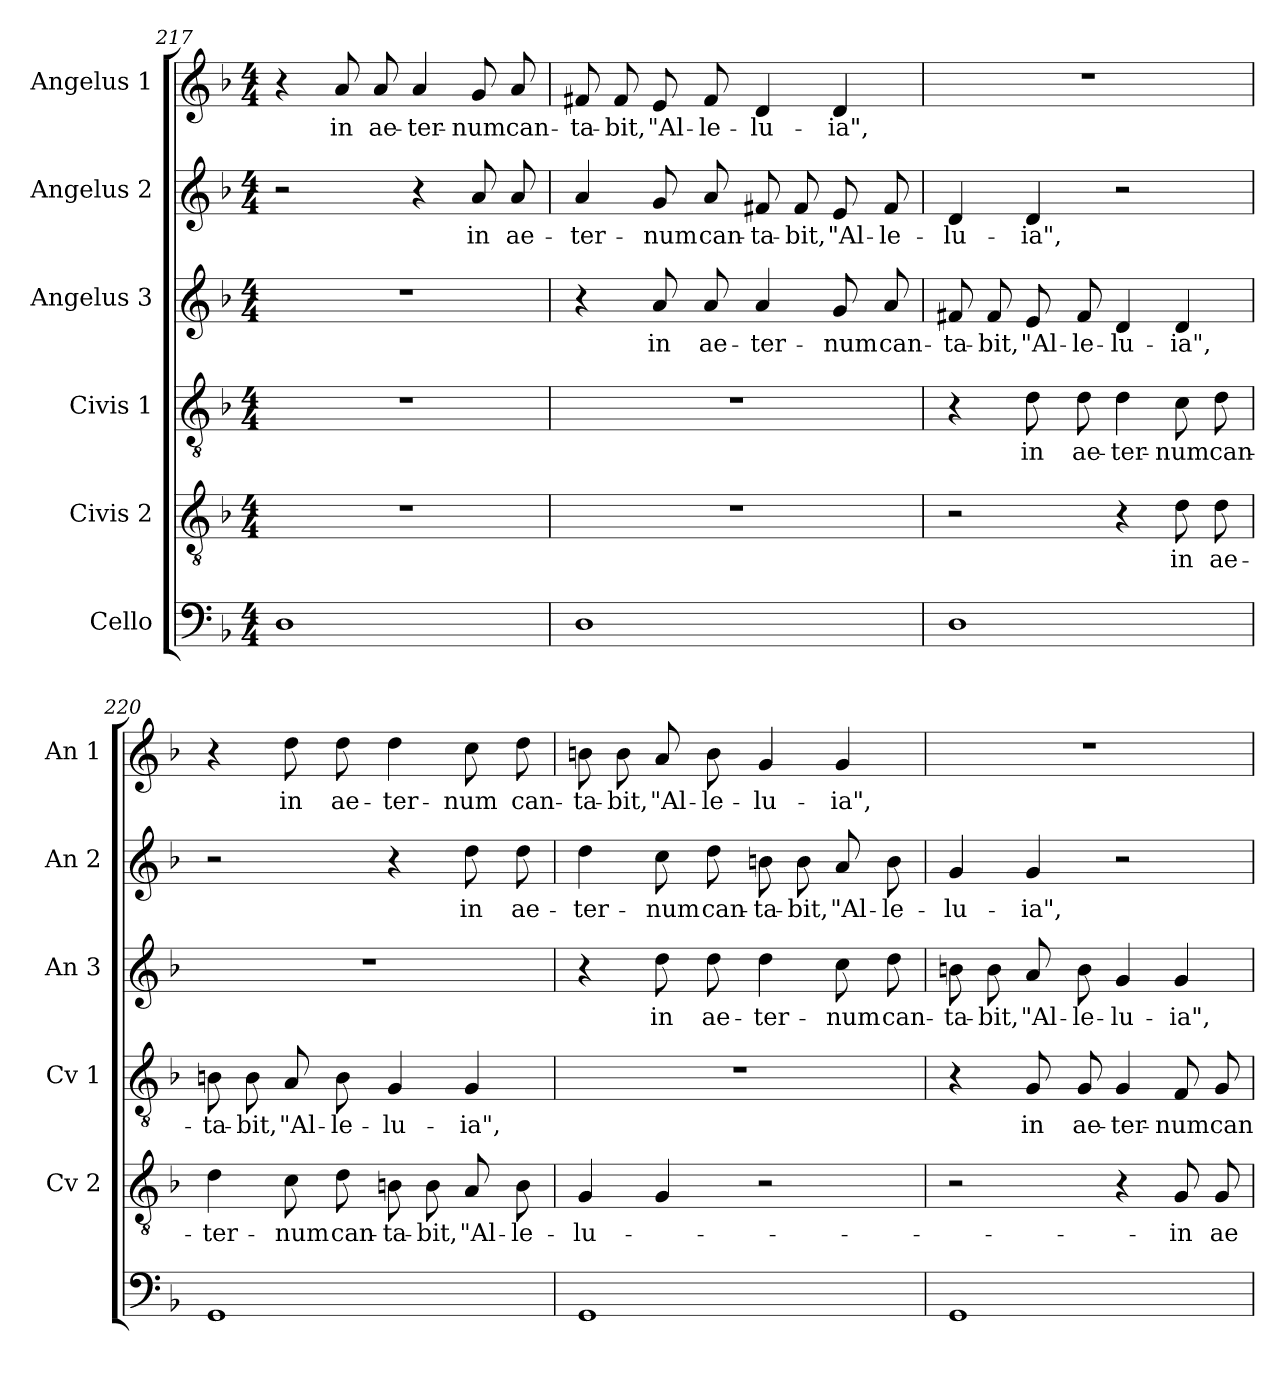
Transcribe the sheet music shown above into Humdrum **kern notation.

**kern	**kern	**text	**kern	**text	**kern	**text	**kern	**text	**kern	**text
*part6	*part5	*part5	*part4	*part4	*part3	*part3	*part2	*part2	*part1	*part1
*staff6	*staff5	*staff5	*staff4	*staff4	*staff3	*staff3	*staff2	*staff2	*staff1	*staff1
*I"Cello	*I"Civis 2	*	*I"Civis 1	*	*I"Angelus 3	*	*I"Angelus 2	*	*I"Angelus 1	*
*	*I'Cv 2	*	*I'Cv 1	*	*I'An 3	*	*I'An 2	*	*I'An 1	*
*clefF4	*clefGv2	*	*clefGv2	*	*clefG2	*	*clefG2	*	*clefG2	*
*k[b-]	*k[b-]	*	*k[b-]	*	*k[b-]	*	*k[b-]	*	*k[b-]	*
*F:	*F:	*	*F:	*	*F:	*	*F:	*	*F:	*
*M4/4	*M4/4	*	*M4/4	*	*M4/4	*	*M4/4	*	*M4/4	*
=217	=217	=217	=217	=217	=217	=217	=217	=217	=217	=217
1D	1r	.	1r	.	1r	.	2r	.	4r	.
!	!	!	!	!	!	!	!	!	!	!LO:LY:b
.	.	.	.	.	.	.	.	.	8a/	in
!	!	!	!	!	!	!	!	!	!	!LO:LY:b
.	.	.	.	.	.	.	.	.	8a/	ae-
!	!	!	!	!	!	!	!	!	!	!LO:LY:b
.	.	.	.	.	.	.	4r	.	4a/	-ter-
!	!	!	!	!	!	!	!	!LO:LY:b	!	!
!	!	!	!	!	!	!	!	!	!	!LO:LY:b
.	.	.	.	.	.	.	8a/	in	8g/	-num
!	!	!	!	!	!	!	!	!LO:LY:b	!	!
!	!	!	!	!	!	!	!	!	!	!LO:LY:b
.	.	.	.	.	.	.	8a/	ae-	8a/	can-
=218	=218	=218	=218	=218	=218	=218	=218	=218	=218	=218
!	!	!	!	!	!	!	!	!LO:LY:b	!	!
!	!	!	!	!	!	!	!	!	!	!LO:LY:b
1D	1r	.	1r	.	4r	.	4a/	-ter-	8f#X/	-ta-
!	!	!	!	!	!	!	!	!	!	!LO:LY:b
.	.	.	.	.	.	.	.	.	8f#/	-bit,
!	!	!	!	!	!	!LO:LY:b	!	!	!	!
!	!	!	!	!	!	!	!	!LO:LY:b	!	!
!	!	!	!	!	!	!	!	!	!	!LO:LY:b
.	.	.	.	.	8a/	in	8g/	-num	8e/	"Al-
!	!	!	!	!	!	!LO:LY:b	!	!	!	!
!	!	!	!	!	!	!	!	!LO:LY:b	!	!
!	!	!	!	!	!	!	!	!	!	!LO:LY:b
.	.	.	.	.	8a/	ae-	8a/	can-	8f#/	-le-
!	!	!	!	!	!	!LO:LY:b	!	!	!	!
!	!	!	!	!	!	!	!	!LO:LY:b	!	!
!	!	!	!	!	!	!	!	!	!	!LO:LY:b
.	.	.	.	.	4a/	-ter-	8f#X/	-ta-	4d/	-lu-
!	!	!	!	!	!	!	!	!LO:LY:b	!	!
.	.	.	.	.	.	.	8f#/	-bit,	.	.
!	!	!	!	!	!	!LO:LY:b	!	!	!	!
!	!	!	!	!	!	!	!	!LO:LY:b	!	!
!	!	!	!	!	!	!	!	!	!	!LO:LY:b
.	.	.	.	.	8g/	-num	8e/	"Al-	4d/	-ia",
!	!	!	!	!	!	!LO:LY:b	!	!	!	!
!	!	!	!	!	!	!	!	!LO:LY:b	!	!
.	.	.	.	.	8a/	can-	8f#/	-le-	.	.
!!LO:PB:g=z
=219	=219	=219	=219	=219	=219	=219	=219	=219	=219	=219
!	!	!	!	!	!	!LO:LY:b	!	!	!	!
!	!	!	!	!	!	!	!	!LO:LY:b	!	!
1D	2r	.	4r	.	8f#X/	-ta-	4d/	-lu-	1r	.
!	!	!	!	!	!	!LO:LY:b	!	!	!	!
.	.	.	.	.	8f#/	-bit,	.	.	.	.
!	!	!	!	!LO:LY:b	!	!	!	!	!	!
!	!	!	!	!	!	!LO:LY:b	!	!	!	!
!	!	!	!	!	!	!	!	!LO:LY:b	!	!
.	.	.	8d\	in	8e/	"Al-	4d/	-ia",	.	.
!	!	!	!	!LO:LY:b	!	!	!	!	!	!
!	!	!	!	!	!	!LO:LY:b	!	!	!	!
.	.	.	8d\	ae-	8f#/	-le-	.	.	.	.
!	!	!	!	!LO:LY:b	!	!	!	!	!	!
!	!	!	!	!	!	!LO:LY:b	!	!	!	!
.	4r	.	4d\	-ter-	4d/	-lu-	2r	.	.	.
!	!	!LO:LY:b	!	!	!	!	!	!	!	!
!	!	!	!	!LO:LY:b	!	!	!	!	!	!
!	!	!	!	!	!	!LO:LY:b	!	!	!	!
.	8d\	in	8c\	-num	4d/	-ia",	.	.	.	.
!	!	!LO:LY:b	!	!	!	!	!	!	!	!
!	!	!	!	!LO:LY:b	!	!	!	!	!	!
.	8d\	ae-	8d\	can-	.	.	.	.	.	.
=220	=220	=220	=220	=220	=220	=220	=220	=220	=220	=220
!	!	!LO:LY:b	!	!	!	!	!	!	!	!
!	!	!	!	!LO:LY:b	!	!	!	!	!	!
1GG	4d\	-ter-	8Bn\	-ta-	1r	.	2r	.	4r	.
!	!	!	!	!LO:LY:b	!	!	!	!	!	!
.	.	.	8B\	-bit,	.	.	.	.	.	.
!	!	!LO:LY:b	!	!	!	!	!	!	!	!
!	!	!	!	!LO:LY:b	!	!	!	!	!	!
!	!	!	!	!	!	!	!	!	!	!LO:LY:b
.	8c\	-num	8A/	"Al-	.	.	.	.	8dd\	in
!	!	!LO:LY:b	!	!	!	!	!	!	!	!
!	!	!	!	!LO:LY:b	!	!	!	!	!	!
!	!	!	!	!	!	!	!	!	!	!LO:LY:b
.	8d\	can-	8B\	-le-	.	.	.	.	8dd\	ae-
!	!	!LO:LY:b	!	!	!	!	!	!	!	!
!	!	!	!	!LO:LY:b	!	!	!	!	!	!
!	!	!	!	!	!	!	!	!	!	!LO:LY:b
.	8Bn\	-ta-	4G/	-lu-	.	.	4r	.	4dd\	-ter-
!	!	!LO:LY:b	!	!	!	!	!	!	!	!
.	8B\	-bit,	.	.	.	.	.	.	.	.
!	!	!LO:LY:b	!	!	!	!	!	!	!	!
!	!	!	!	!LO:LY:b	!	!	!	!	!	!
!	!	!	!	!	!	!	!	!LO:LY:b	!	!
!	!	!	!	!	!	!	!	!	!	!LO:LY:b
.	8A/	"Al-	4G/	-ia",	.	.	8dd\	in	8cc\	-num
!	!	!LO:LY:b	!	!	!	!	!	!	!	!
!	!	!	!	!	!	!	!	!LO:LY:b	!	!
!	!	!	!	!	!	!	!	!	!	!LO:LY:b
.	8B\	-le-	.	.	.	.	8dd\	ae-	8dd\	can-
=221	=221	=221	=221	=221	=221	=221	=221	=221	=221	=221
!	!	!LO:LY:b	!	!	!	!	!	!	!	!
!	!	!	!	!	!	!	!	!LO:LY:b	!	!
!	!	!	!	!	!	!	!	!	!	!LO:LY:b
1GG	4G/	-lu-	1r	.	4r	.	4dd\	-ter-	8bn\	-ta-
!	!	!	!	!	!	!	!	!	!	!LO:LY:b
.	.	.	.	.	.	.	.	.	8b\	-bit,
!	!	!	!	!	!	!LO:LY:b	!	!	!	!
!	!	!	!	!	!	!	!	!LO:LY:b	!	!
!	!	!	!	!	!	!	!	!	!	!LO:LY:b
.	4G/	.	.	.	8dd\	in	8cc\	-num	8a/	"Al-
!	!	!	!	!	!	!LO:LY:b	!	!	!	!
!	!	!	!	!	!	!	!	!LO:LY:b	!	!
!	!	!	!	!	!	!	!	!	!	!LO:LY:b
.	.	.	.	.	8dd\	ae-	8dd\	can-	8b\	-le-
!	!	!	!	!	!	!LO:LY:b	!	!	!	!
!	!	!	!	!	!	!	!	!LO:LY:b	!	!
!	!	!	!	!	!	!	!	!	!	!LO:LY:b
.	2r	.	.	.	4dd\	-ter-	8bn\	-ta-	4g/	-lu-
!	!	!	!	!	!	!	!	!LO:LY:b	!	!
.	.	.	.	.	.	.	8b\	-bit,	.	.
!	!	!	!	!	!	!LO:LY:b	!	!	!	!
!	!	!	!	!	!	!	!	!LO:LY:b	!	!
!	!	!	!	!	!	!	!	!	!	!LO:LY:b
.	.	.	.	.	8cc\	-num	8a/	"Al-	4g/	-ia",
!	!	!	!	!	!	!LO:LY:b	!	!	!	!
!	!	!	!	!	!	!	!	!LO:LY:b	!	!
.	.	.	.	.	8dd\	can-	8b\	-le-	.	.
!!LO:LB:g=z
=222	=222	=222	=222	=222	=222	=222	=222	=222	=222	=222
!	!	!	!	!	!	!LO:LY:b	!	!	!	!
!	!	!	!	!	!	!	!	!LO:LY:b	!	!
1GG	2r	.	4r	.	8bn\	-ta-	4g/	-lu-	1r	.
!	!	!	!	!	!	!LO:LY:b	!	!	!	!
.	.	.	.	.	8b\	-bit,	.	.	.	.
!	!	!	!	!LO:LY:b	!	!	!	!	!	!
!	!	!	!	!	!	!LO:LY:b	!	!	!	!
!	!	!	!	!	!	!	!	!LO:LY:b	!	!
.	.	.	8G/	in	8a/	"Al-	4g/	-ia",	.	.
!	!	!	!	!LO:LY:b	!	!	!	!	!	!
!	!	!	!	!	!	!LO:LY:b	!	!	!	!
.	.	.	8G/	ae-	8b\	-le-	.	.	.	.
!	!	!	!	!LO:LY:b	!	!	!	!	!	!
!	!	!	!	!	!	!LO:LY:b	!	!	!	!
.	4r	.	4G/	-ter-	4g/	-lu-	2r	.	.	.
!	!	!LO:LY:b	!	!	!	!	!	!	!	!
!	!	!	!	!LO:LY:b	!	!	!	!	!	!
!	!	!	!	!	!	!LO:LY:b	!	!	!	!
.	8G/	-in	8F/	-num	4g/	-ia",	.	.	.	.
!	!	!LO:LY:b	!	!	!	!	!	!	!	!
!	!	!	!	!LO:LY:b	!	!	!	!	!	!
.	8G/	ae-	8G/	can-	.	.	.	.	.	.
=	=	=	=	=	=	=	=	=	=	=
*-	*-	*-	*-	*-	*-	*-	*-	*-	*-	*-
